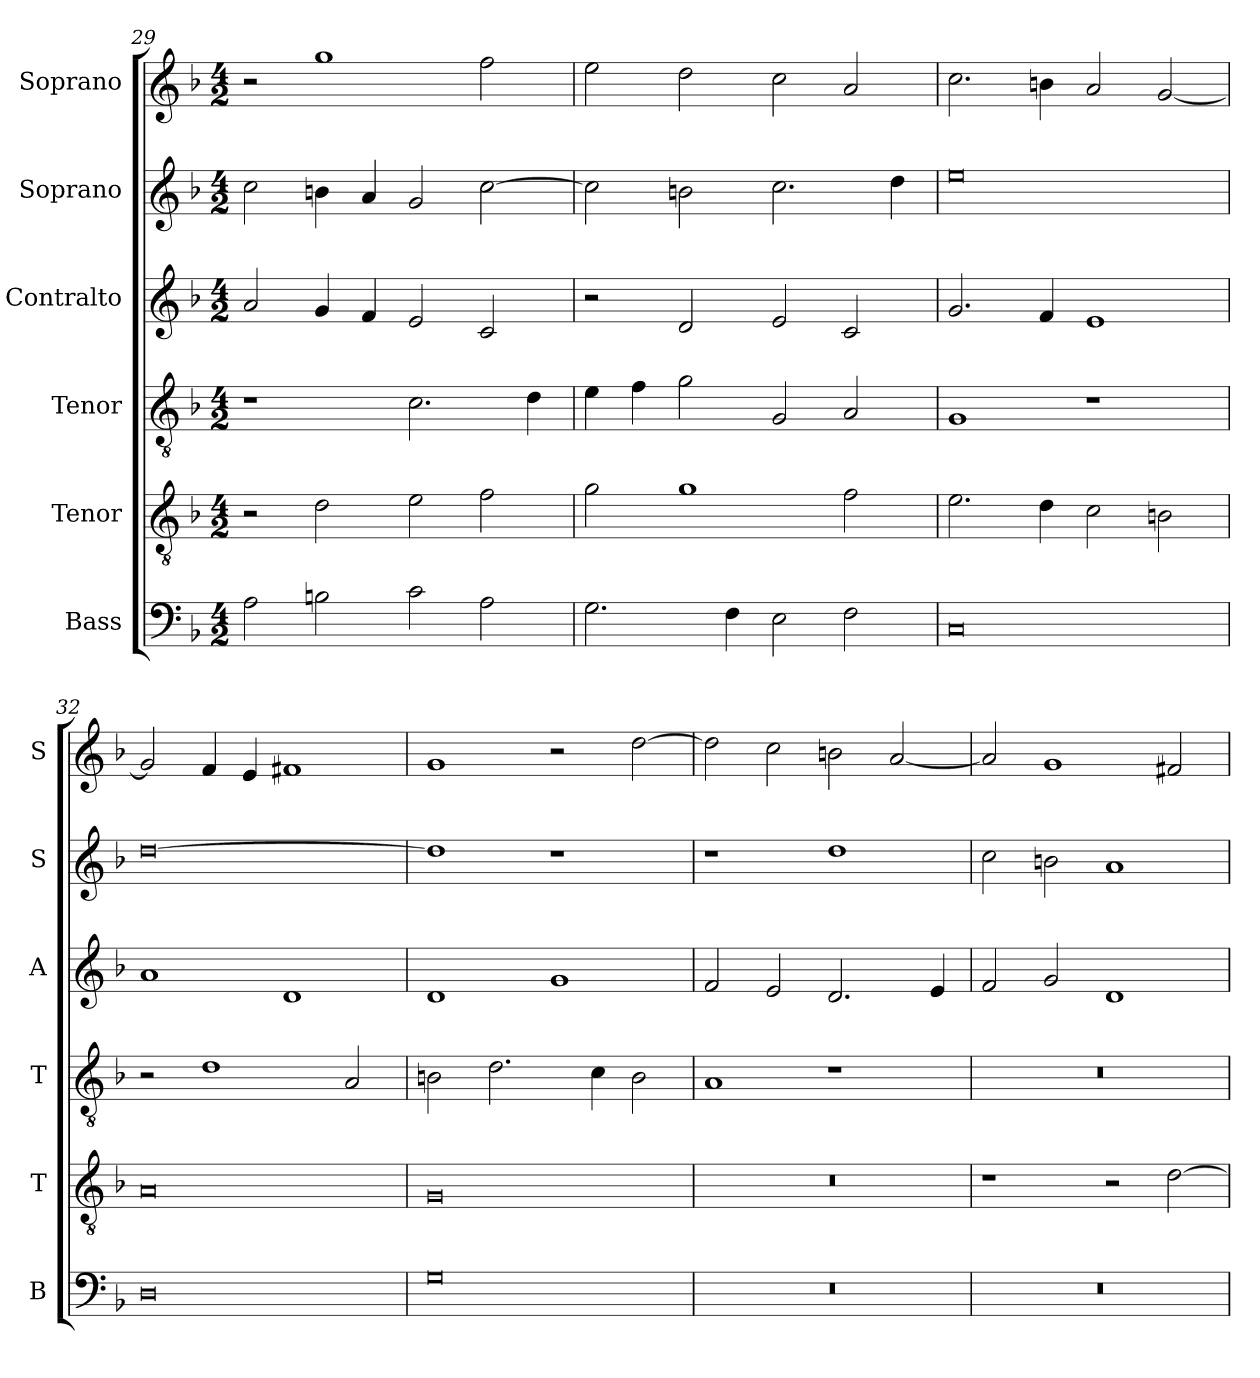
**kern	**kern	**kern	**kern	**kern	**kern
*part6	*part5	*part4	*part3	*part2	*part1
*staff6	*staff5	*staff4	*staff3	*staff2	*staff1
*I"Bass	*I"Tenor	*I"Tenor	*I"Contralto	*I"Soprano	*I"Soprano
*I'B	*I'T	*I'T	*I'A	*I'S	*I'S
*clefF4	*clefGv2	*clefGv2	*clefG2	*clefG2	*clefG2
*k[b-]	*k[b-]	*k[b-]	*k[b-]	*k[b-]	*k[b-]
*M4/2	*M4/2	*M4/2	*M4/2	*M4/2	*M4/2
=29	=29	=29	=29	=29	=29
2A	2r	1r	2a	2cc	2r
2Bn	2d	.	4g	4bn	1gg
.	.	.	4f	4a	.
2c	2e	2.c	2e	2g	.
2A	2f	.	2c	[2cc	2ff
.	.	4d	.	.	.
=30	=30	=30	=30	=30	=30
2.G	2g	4e	2r	2cc]	2ee
.	.	4f	.	.	.
.	1g	2g	2d	2bn	2dd
4F	.	.	.	.	.
2E	.	2G	2e	2.cc	2cc
2F	2f	2A	2c	.	2a
.	.	.	.	4dd	.
=31	=31	=31	=31	=31	=31
0C	2.e	1G	2.g	0ee	2.cc
.	4d	.	4f	.	4bn
.	2c	1r	1e	.	2a
.	2Bn	.	.	.	[2g
=32	=32	=32	=32	=32	=32
0D	0A	2r	1a	[0dd	2g]
.	.	1d	.	.	4f
.	.	.	.	.	4e
.	.	.	1d	.	1f#X
.	.	2A	.	.	.
=33	=33	=33	=33	=33	=33
0G	0G	2Bn	1d	1dd]	1g
.	.	2.d	.	.	.
.	.	.	1g	1r	2r
.	.	4c	.	.	.
.	.	2B	.	.	[2dd
=34	=34	=34	=34	=34	=34
0r	0r	1A	2f	1r	2dd]
.	.	.	2e	.	2cc
.	.	1r	2.d	1dd	2bn
.	.	.	.	.	[2a
.	.	.	4e	.	.
=35	=35	=35	=35	=35	=35
0r	1r	0r	2f	2cc	2a]
.	.	.	2g	2bn	1g
.	2r	.	1d	1a	.
.	[2d	.	.	.	2f#X
=	=	=	=	=	=
*-	*-	*-	*-	*-	*-
